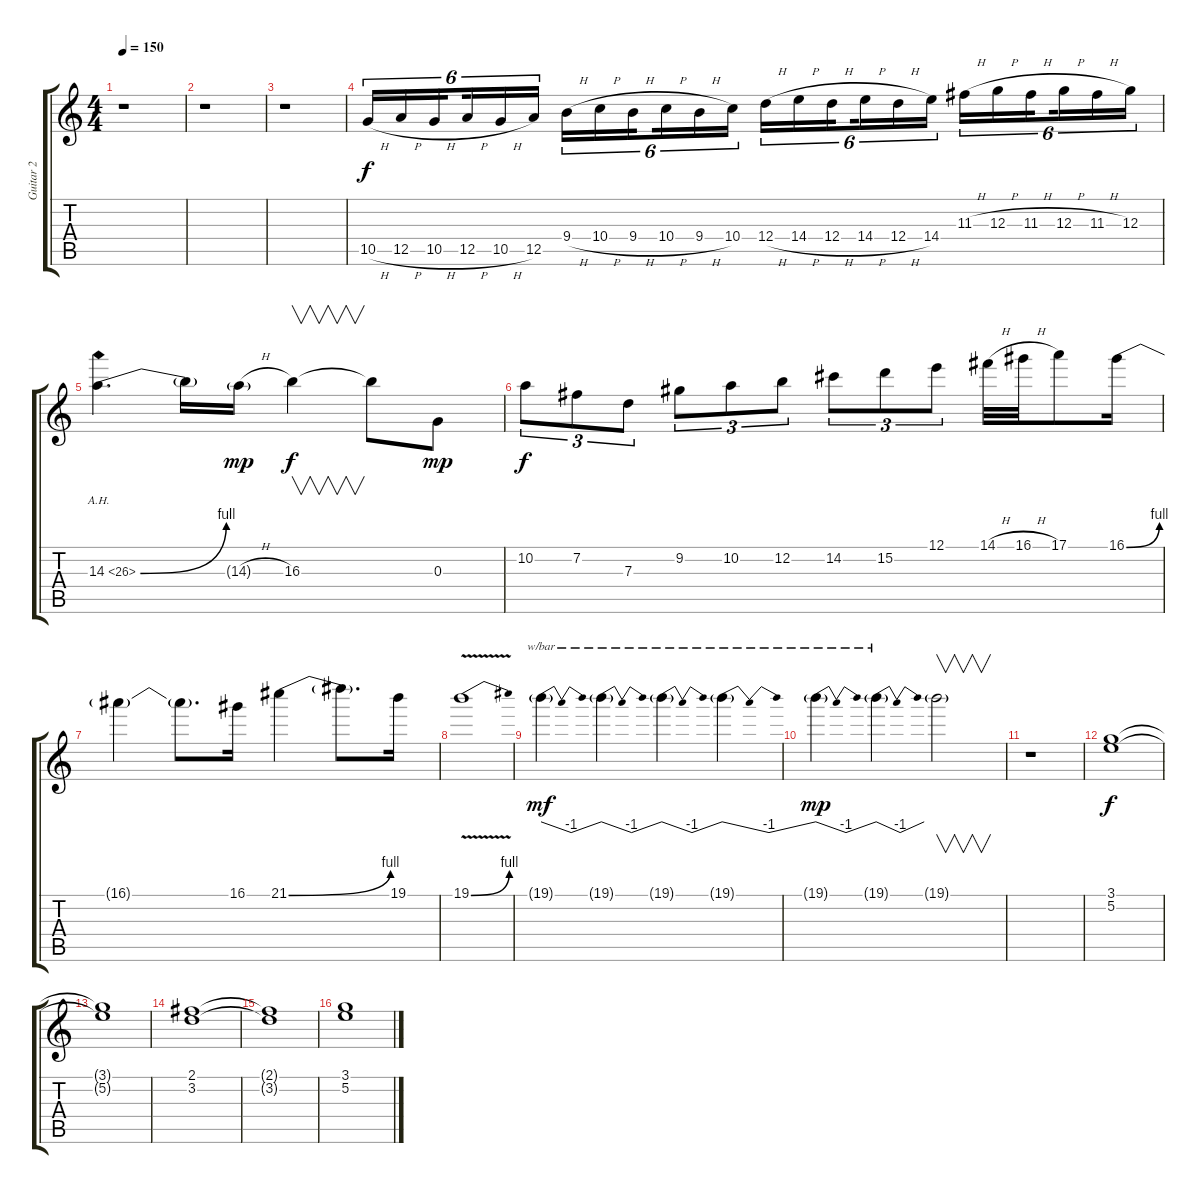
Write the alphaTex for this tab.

\track ("Guitar 2" "Guitar 2") {instrument overdrivenguitar}
\staff {score tabs}
\tuning (E4 B3 G3 D3 A2 E2) {hide}
\ts (4 4)
\tempo 150
\clef g2
\ks c
r.1{dy mf} |
r.1 |
r.1 |
10.5{h}.16{tu (6 4) dy f} 12.5{h}.16{tu (6 4)} 10.5{h}.16{tu (6 4) beam splitsecondary} 12.5{h}.16{tu (6 4)} 10.5{h}.16{tu (6 4)} 12.5.16{tu (6 4)} 9.4{h}.16{tu (6 4)} 10.4{h}.16{tu (6 4)} 9.4{h}.16{tu (6 4) beam splitsecondary} 10.4{h}.16{tu (6 4)} 9.4{h}.16{tu (6 4)} 10.4.16{tu (6 4)} 12.4{h}.16{tu (6 4)} 14.4{h}.16{tu (6 4)} 12.4{h}.16{tu (6 4) beam splitsecondary} 14.4{h}.16{tu (6 4)} 12.4{h}.16{tu (6 4)} 14.4.16{tu (6 4)} 11.3{h}.16{tu (6 4)} 12.3{h}.16{tu (6 4)} 11.3{h}.16{tu (6 4) beam splitsecondary} 12.3{h}.16{tu (6 4)} 11.3{h}.16{tu (6 4)} 12.3.16{tu (6 4)} |
14.3{be (bend 0 0 60 4) ah 12}.4{d} 14.3{t}.16 14.3{h g}.16{dy mp} 16.3.4{v dy f} 16.3{t}.8 0.3.8{dy mp} |
10.2.8{tu (3 2) dy f} 7.2.8{tu (3 2)} 7.3.8{tu (3 2)} 9.2.8{tu (3 2)} 10.2.8{tu (3 2)} 12.2.8{tu (3 2)} 14.2.8{tu (3 2)} 15.2.8{tu (3 2)} 12.1.8{tu (3 2)} 14.1{h}.32 16.1{h}.32 17.1.8 16.1{be (bend 0 0 60 4)}.16 |
16.1{t}.4 16.1{t}.8{d} 16.1.16 21.1{be (bend 0 0 60 4)}.4 21.1{t}.8{d} 19.1.16 |
19.1{be (bend 0 0 60 4) v}.1 |
19.1{g}.4{tbe (dip default 0 0 30 -4 60 0) dy mf} 19.1{g}.4{tbe (dip default 0 0 30 -4 60 0)} 19.1{g}.4{tbe (dip default 0 0 30 -4 60 0)} 19.1{g}.4{tbe (dip default 0 0 30 -4 60 0)} |
19.1{g}.4{tbe (dip default 0 0 30 -4 60 0) dy mp} 19.1{g}.4{tbe (dip default 0 0 30 -4 60 0)} 19.1{g}.2{v} |
r.1 |
(3.1 5.2).1{dy f instrument electricguitarjazz} |
(3.1{t} 5.2{t}).1 |
(2.1 3.2).1 |
(2.1{t} 3.2{t}).1 |
(3.1 5.2).1
